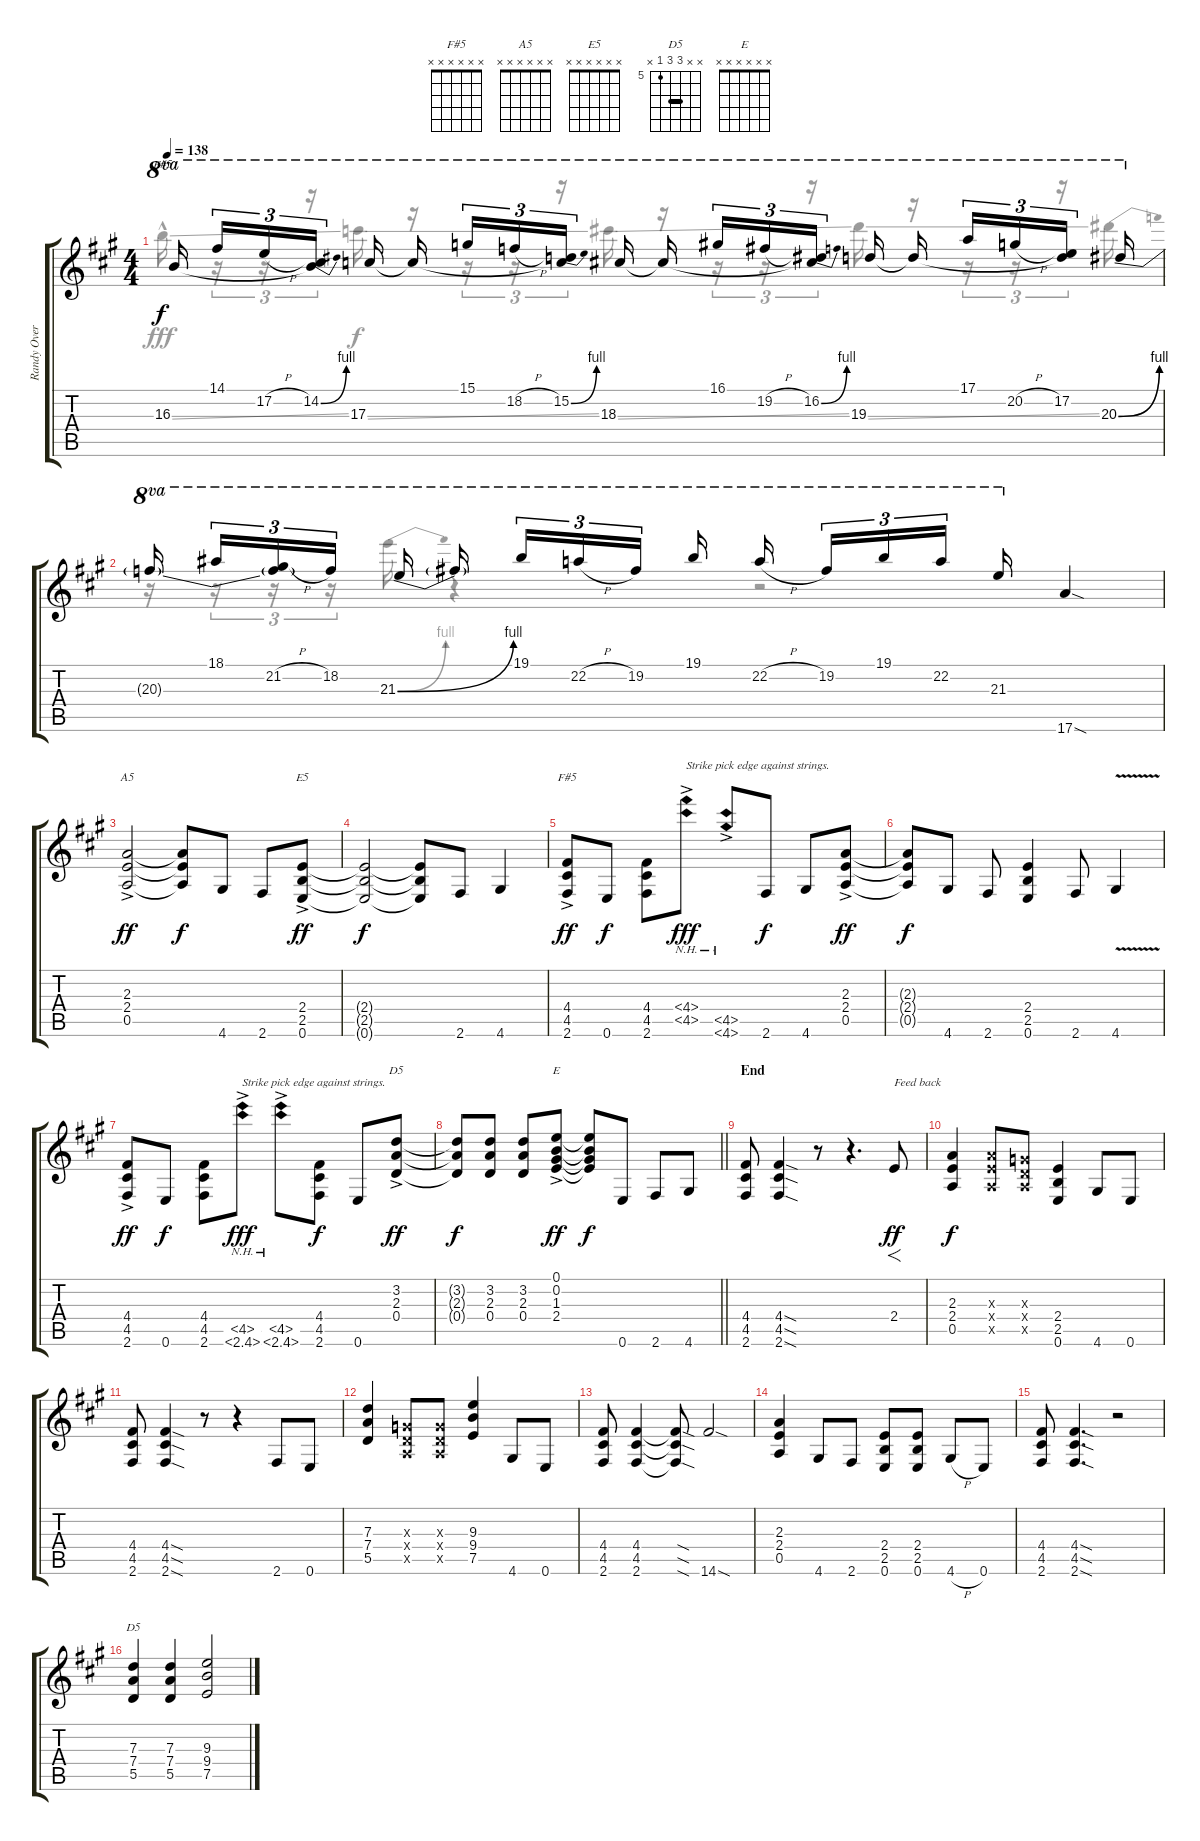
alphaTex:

\track ("Randy Overdub" "Randy Over") {instrument distortionguitar}
\staff {score tabs}
\tuning (E4 B3 G3 D3 A2 E2) {hide}
\chord ("F#5" x x x 4 4 2) {barre 4}
\chord ("A5" x x x x x x)
\chord ("E5" x x x x x x)
\chord ("F#5" x x x x x x)
\chord ("D5" x x x x x x)
\chord ("E" x x x x x x)
\chord ("D5" x x 7 7 5 x) {firstfret 5 barre 7}
\voice
\ts (4 4)
\tempo 138
\clef g2
\ks a
16.3{t}.16{ch "F#5" ot 8va dy f beam splitsecondary} 14.1.16{tu (3 2) ot 8va} 17.2{h}.16{tu (3 2) ot 8va} (14.2{be (bend 0 0 60 4)} 16.3{t}).16{tu (3 2) ot 8va beam splitsecondary} 17.3.16{ot 8va} 17.3{t}.16{ot 8va beam splitsecondary} 15.1.16{tu (3 2) ot 8va} 18.2{h}.16{tu (3 2) ot 8va} (15.2{be (bend 0 0 60 4)} 17.3{t}).16{tu (3 2) ot 8va beam splitsecondary} 18.3.16{ot 8va} 18.3{t}.16{ot 8va beam splitsecondary} 16.1.16{tu (3 2) ot 8va} 19.2{h}.16{tu (3 2) ot 8va} (16.2{be (bend 0 0 60 4)} 18.3{t}).16{tu (3 2) ot 8va beam splitsecondary} 19.3.16{ot 8va} 19.3{t}.16{ot 8va beam splitsecondary} 17.1.16{tu (3 2) ot 8va} 20.2{h}.16{tu (3 2) ot 8va} (17.2 19.3{t}).16{tu (3 2) ot 8va beam splitsecondary} 20.3{be (bend 0 0 60 4)}.16{ot 8va} |
20.3{t}.16{ot 8va beam splitsecondary} 18.1.16{tu (3 2) ot 8va} (21.2{h} 20.3{t}).16{tu (3 2) ot 8va} 18.2.16{tu (3 2) ot 8va beam splitsecondary} 21.3{be (bend 0 0 60 4)}.16{ot 8va} 21.3{t}.16{ot 8va beam splitsecondary} 19.1.16{tu (3 2) ot 8va} 22.2{h}.16{tu (3 2) ot 8va} 19.2.16{tu (3 2) ot 8va beam splitsecondary} 19.1.16{ot 8va} 22.2{h}.16{ot 8va beam splitsecondary} 19.2.16{tu (3 2) ot 8va} 19.1.16{tu (3 2) ot 8va} 22.2.16{tu (3 2) ot 8va beam splitsecondary} 21.3.16{ot 8va} 17.6{sod}.4 |
(2.3{ac} 2.4{ac} 0.5{ac}).2{ch "A5" dy ff} (2.3{t} 2.4{t} 0.5{t}).8{dy f} 4.6.8 2.6.8 (2.4{ac} 2.5{ac} 0.6{ac}).8{ch "E5" dy ff} |
(2.4{t} 2.5{t} 0.6{t}).2{dy f} (2.4{t} 2.5{t} 0.6{t}).8 2.6.8 4.6.4 |
(4.4{ac} 4.5{ac} 2.6{ac}).8{ch "F#5" dy ff} 0.6.8{dy f} (4.4 4.5 2.6).8 (4.4{nh ac} 4.5{nh ac}).8{txt "Strike pick edge against strings." dy fff} (4.5{nh ac} 4.6{nh ac}).8 2.6.8{dy f} 4.6.8 (2.3{ac} 2.4{ac} 0.5{ac}).8{dy ff} |
(2.3{t} 2.4{t} 0.5{t}).8{dy f} 4.6.8 2.6.8 (2.4 2.5 0.6).4 2.6.8 4.6{v}.4 |
(4.4{ac} 4.5{ac} 2.6{ac}).8{dy ff} 0.6.8{dy f} (4.4 4.5 2.6).8 (4.5{nh ac} 2.6{nh ac}).8{txt "Strike pick edge against strings." dy fff} (4.5{nh ac} 2.6{nh ac}).8 (4.4 4.5 2.6).8{dy f} 0.6.8 (3.2{ac} 2.3{ac} 0.4{ac}).8{ch "D5" dy ff} |
\barLineRight lightlight
(3.2{t} 2.3{t} 0.4{t}).8{dy f} (3.2 2.3 0.4).8 (3.2 2.3 0.4).8 (0.1{ac} 0.2{ac} 1.3{ac} 2.4{ac}).8{ch "E" dy ff} (0.1{t} 0.2{t} 1.3{t} 2.4{t}).8{dy f} 0.6.8 2.6.8 4.6.8 |
\section ("" "End")
(4.4 4.5 2.6).8 (4.4{sod} 4.5{sod} 2.6{sod}).4 r.8 r.4{d} 2.4.8{f txt "Feed back" dy ff} |
(2.3 2.4 0.5).4{dy f} (2.3{x} 2.4{x} 0.5{x}).8 (0.3{x} 0.4{x} 0.5{x}).8 (2.4 2.5 0.6).4 4.6.8 0.6.8 |
(4.4 4.5 2.6).8 (4.4{sod} 4.5{sod} 2.6{sod}).4 r.8 r.4 2.6.8 0.6.8 |
(7.3 7.4 5.5).4 (0.3{x} 0.4{x} 0.5{x}).8 (0.3{x} 0.4{x} 0.5{x}).8 (9.3 9.4 7.5).4 4.6.8 0.6.8 |
(4.4 4.5 2.6).8{volume 8} (4.4 4.5 2.6).4 (4.4{sod t} 4.5{sod t} 2.6{sod t}).8 14.6{sod}.2 |
(2.3 2.4 0.5).4 4.6.8 2.6.8 (2.4 2.5 0.6).8 (2.4 2.5 0.6).8 4.6{h}.8 0.6.8 |
(4.4 4.5 2.6).8 (4.4{sod} 4.5{sod} 2.6{sod}).4{d} r.2 |
(7.3 7.4 5.5).4{ch "D5"} (7.3 7.4 5.5).4 (9.3 9.4 7.5{ss}).2
\voice
\clef g2
\ottava regular
\simile none
\ks a
16.3{ss hac}.16{dy fff} r.16{tu (3 2)} r.16{tu (3 2)} r.16{tu (3 2)} 17.3{ss}.16{dy f} r.16 r.16{tu (3 2)} r.16{tu (3 2)} r.16{tu (3 2)} 18.3{ss}.16 r.16 r.16{tu (3 2)} r.16{tu (3 2)} r.16{tu (3 2)} 19.3{ss}.16 r.16 r.16{tu (3 2)} r.16{tu (3 2)} r.16{tu (3 2)} 20.3{be (bend 0 0 60 4)}.16 |
r.16 r.16{tu (3 2)} r.16{tu (3 2)} r.16{tu (3 2)} 21.3{be (bend 0 0 60 4)}.16 r.4 r.2 |
|
|
|
|
|
\barLineRight lightlight
|
|
|
|
|
|
|
|
